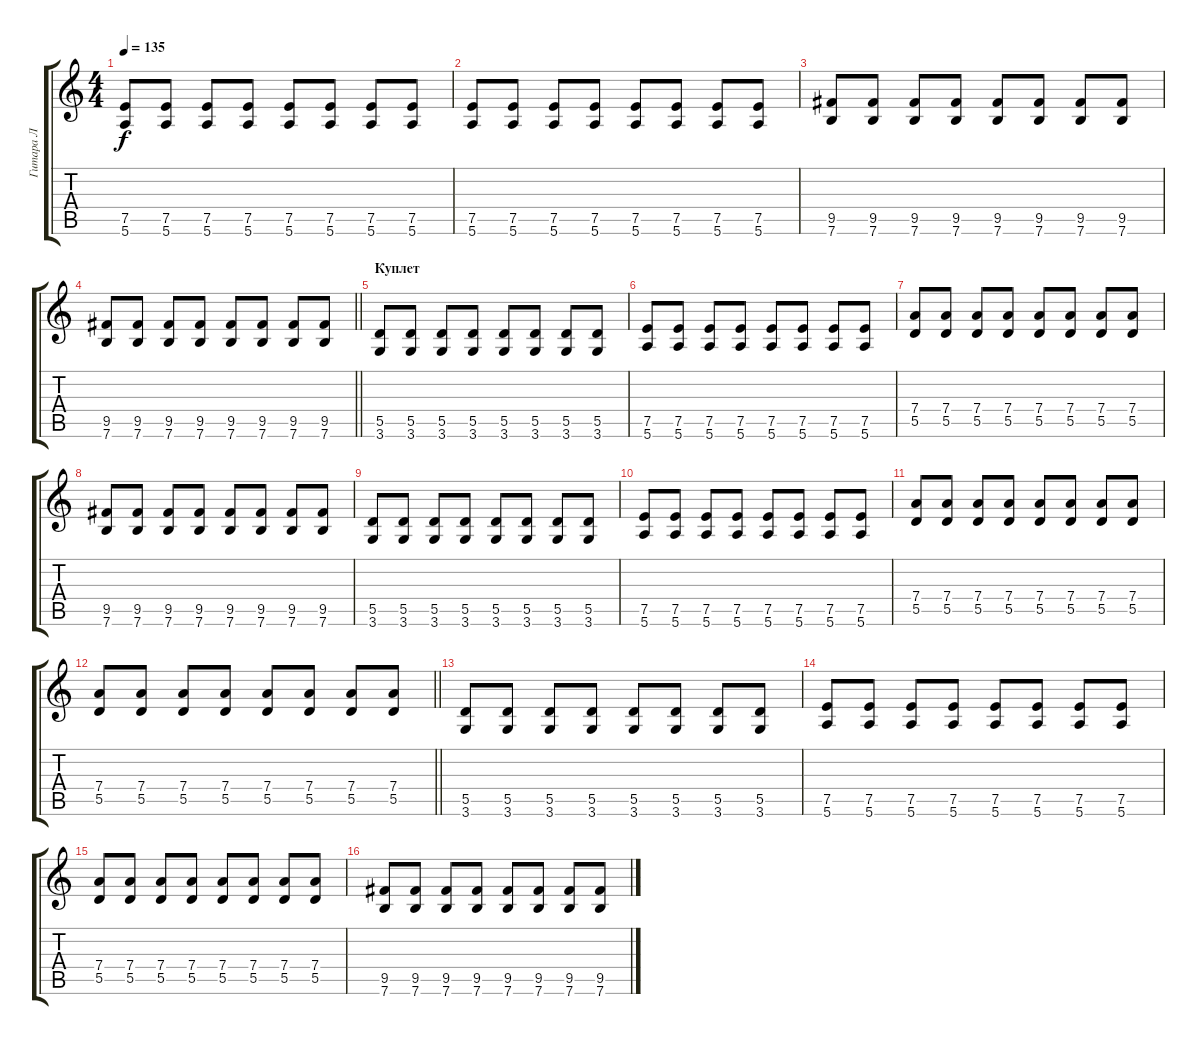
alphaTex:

\track ("Гитара Л" "Гитара Л") {instrument overdrivenguitar}
\staff {score tabs}
\tuning (E4 B3 G3 D3 A2 E2) {hide}
\ts (4 4)
\tempo 135
\clef g2
\ks c
(7.5 5.6).8{dy f} (7.5 5.6).8 (7.5 5.6).8 (7.5 5.6).8 (7.5 5.6).8 (7.5 5.6).8 (7.5 5.6).8 (7.5 5.6).8 |
(7.5 5.6).8 (7.5 5.6).8 (7.5 5.6).8 (7.5 5.6).8 (7.5 5.6).8 (7.5 5.6).8 (7.5 5.6).8 (7.5 5.6).8 |
(9.5 7.6).8 (9.5 7.6).8 (9.5 7.6).8 (9.5 7.6).8 (9.5 7.6).8 (9.5 7.6).8 (9.5 7.6).8 (9.5 7.6).8 |
\barLineRight lightlight
(9.5 7.6).8 (9.5 7.6).8 (9.5 7.6).8 (9.5 7.6).8 (9.5 7.6).8 (9.5 7.6).8 (9.5 7.6).8 (9.5 7.6).8 |
\section ("" "Куплет")
(5.5 3.6).8 (5.5 3.6).8 (5.5 3.6).8 (5.5 3.6).8 (5.5 3.6).8 (5.5 3.6).8 (5.5 3.6).8 (5.5 3.6).8 |
(7.5 5.6).8 (7.5 5.6).8 (7.5 5.6).8 (7.5 5.6).8 (7.5 5.6).8 (7.5 5.6).8 (7.5 5.6).8 (7.5 5.6).8 |
(7.4 5.5).8 (7.4 5.5).8 (7.4 5.5).8 (7.4 5.5).8 (7.4 5.5).8 (7.4 5.5).8 (7.4 5.5).8 (7.4 5.5).8 |
(9.5 7.6).8 (9.5 7.6).8 (9.5 7.6).8 (9.5 7.6).8 (9.5 7.6).8 (9.5 7.6).8 (9.5 7.6).8 (9.5 7.6).8 |
(5.5 3.6).8 (5.5 3.6).8 (5.5 3.6).8 (5.5 3.6).8 (5.5 3.6).8 (5.5 3.6).8 (5.5 3.6).8 (5.5 3.6).8 |
(7.5 5.6).8 (7.5 5.6).8 (7.5 5.6).8 (7.5 5.6).8 (7.5 5.6).8 (7.5 5.6).8 (7.5 5.6).8 (7.5 5.6).8 |
(7.4 5.5).8 (7.4 5.5).8 (7.4 5.5).8 (7.4 5.5).8 (7.4 5.5).8 (7.4 5.5).8 (7.4 5.5).8 (7.4 5.5).8 |
\barLineRight lightlight
(7.4 5.5).8 (7.4 5.5).8 (7.4 5.5).8 (7.4 5.5).8 (7.4 5.5).8 (7.4 5.5).8 (7.4 5.5).8 (7.4 5.5).8 |
\section ("" " ")
(5.5 3.6).8 (5.5 3.6).8 (5.5 3.6).8 (5.5 3.6).8 (5.5 3.6).8 (5.5 3.6).8 (5.5 3.6).8 (5.5 3.6).8 |
(7.5 5.6).8 (7.5 5.6).8 (7.5 5.6).8 (7.5 5.6).8 (7.5 5.6).8 (7.5 5.6).8 (7.5 5.6).8 (7.5 5.6).8 |
(7.4 5.5).8 (7.4 5.5).8 (7.4 5.5).8 (7.4 5.5).8 (7.4 5.5).8 (7.4 5.5).8 (7.4 5.5).8 (7.4 5.5).8 |
(9.5 7.6).8 (9.5 7.6).8 (9.5 7.6).8 (9.5 7.6).8 (9.5 7.6).8 (9.5 7.6).8 (9.5 7.6).8 (9.5 7.6).8
